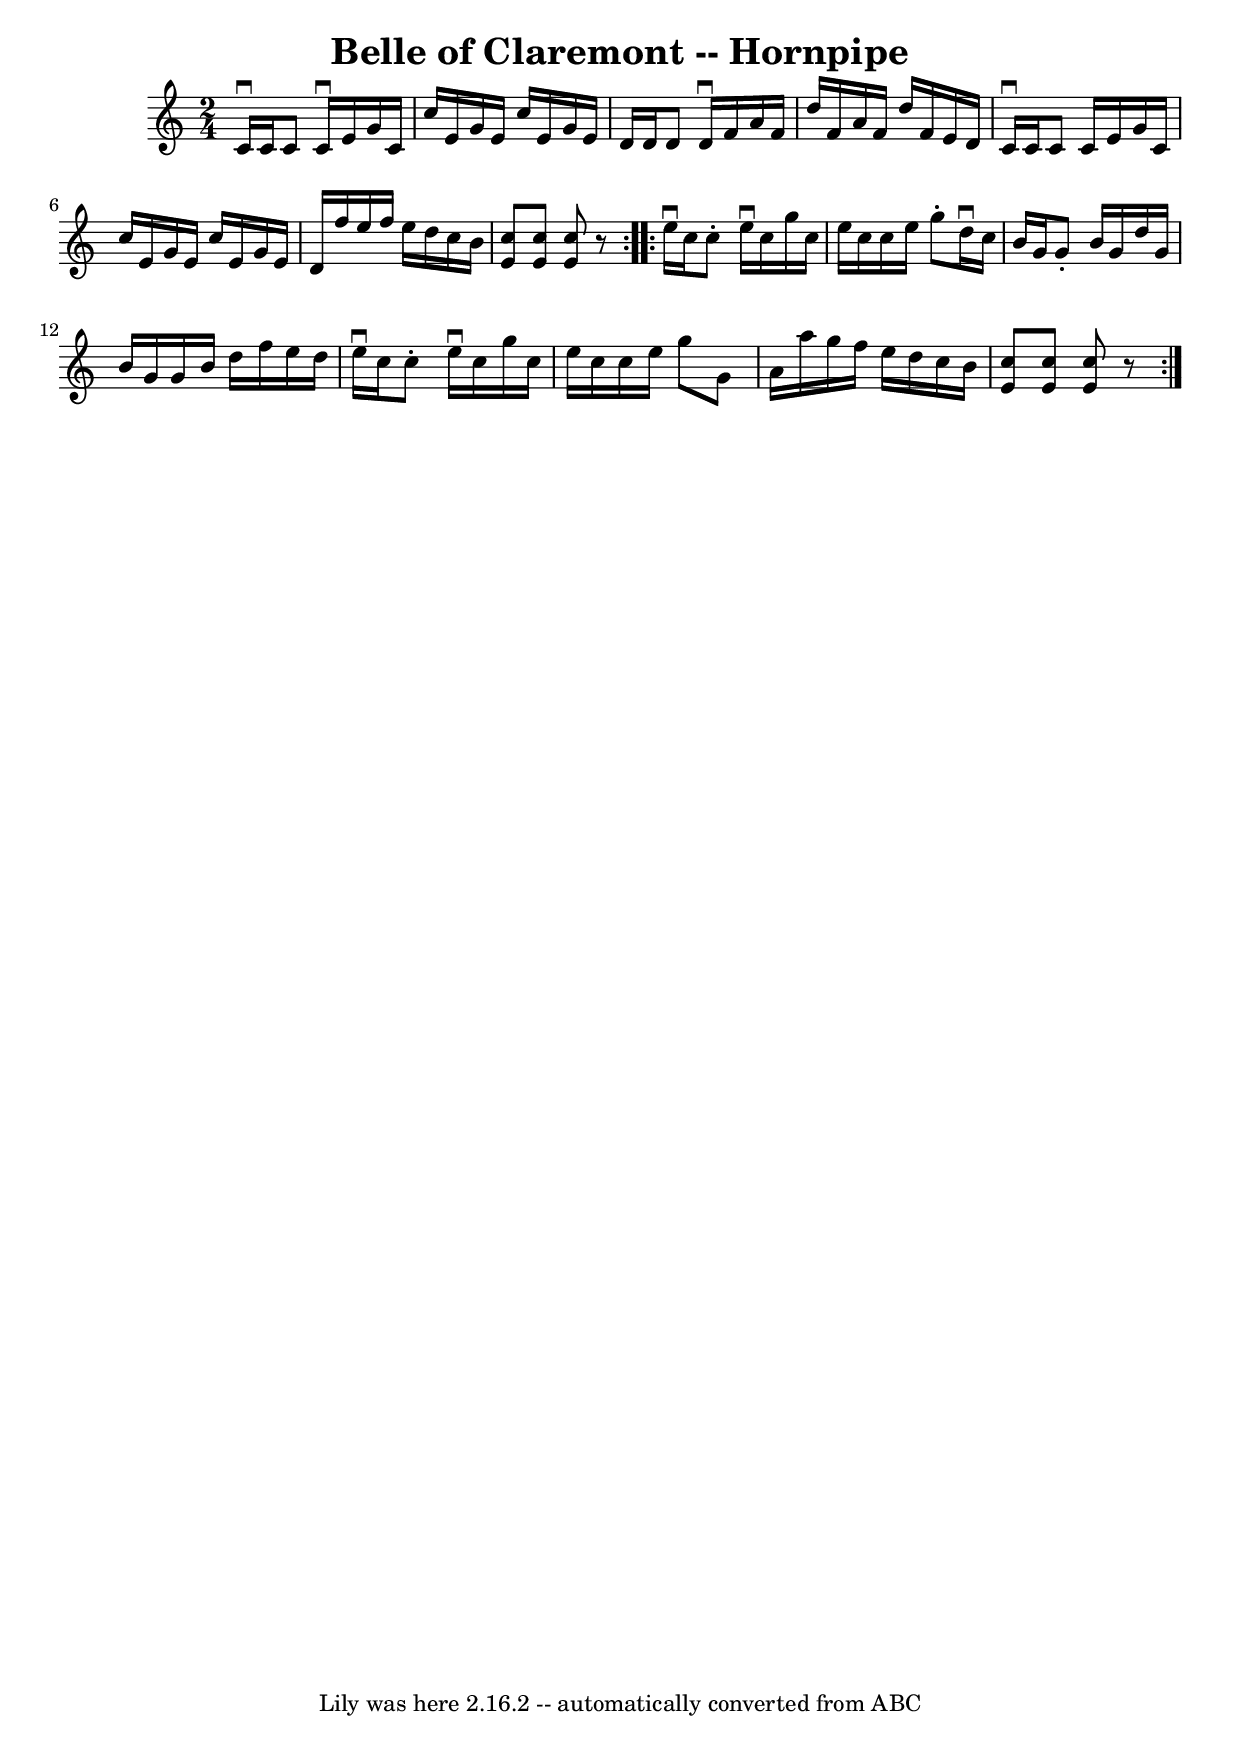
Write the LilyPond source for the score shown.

\version "2.7.40"
\include "Mammoth.ily"
\header {
	%% book = "Cole's 1000 Fiddle Tunes"
	crossRefNumber = "1"
	footnotes = ""
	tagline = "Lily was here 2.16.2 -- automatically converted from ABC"
	title = "Belle of Claremont -- Hornpipe"
}
voicedefault =  {
\set Score.defaultBarType = "empty"

\repeat volta 2 {
\time 2/4 \key c \major c'16^\downbow c'16 c'8 c'16^\downbow e'16 
 g'16 c'16  |
 c''16 e'16 g'16 e'16 c''16 e'16    
g'16 e'16  |
 d'16 d'16 d'8 d'16^\downbow f'16 a'16   
 f'16  |
 d''16 f'16 a'16 f'16 d''16 f'16 e'16    
d'16  |
 c'16^\downbow c'16 c'8 c'16 e'16 g'16 c'16 
 |
 c''16 e'16 g'16 e'16 c''16 e'16 g'16 e'16  
|
 d'16 f''16 e''16 f''16 e''16 d''16 c''16 b'16  
|
 << c''8 e'8   >> << c''8 e'8   >> << c''8 e'8   >> r8 } 
    \repeat volta 2 { e''16^\downbow c''16 c''8 -. e''16^\downbow   
c''16 g''16 c''16  |
 e''16 c''16 c''16 e''16 g''8 -. 
 d''16^\downbow c''16  |
 b'16 g'16 g'8 -. b'16 g'16    
d''16 g'16  |
 b'16 g'16 g'16 b'16 d''16 f''16    
e''16 d''16  |
 e''16^\downbow c''16 c''8 -. e''16 
^\downbow c''16 g''16 c''16  |
 e''16 c''16 c''16    
e''16 g''8 g'8  |
 a'16 a''16 g''16 f''16 e''16    
d''16 c''16 b'16  |
 << c''8 e'8   >> << c''8 e'8   >> << 
 c''8 e'8   >> r8 }   
}

\score{
    <<

	\context Staff="default"
	{
	    \voicedefault 
	}

    >>
	\layout {
	}
	\midi {}
}
